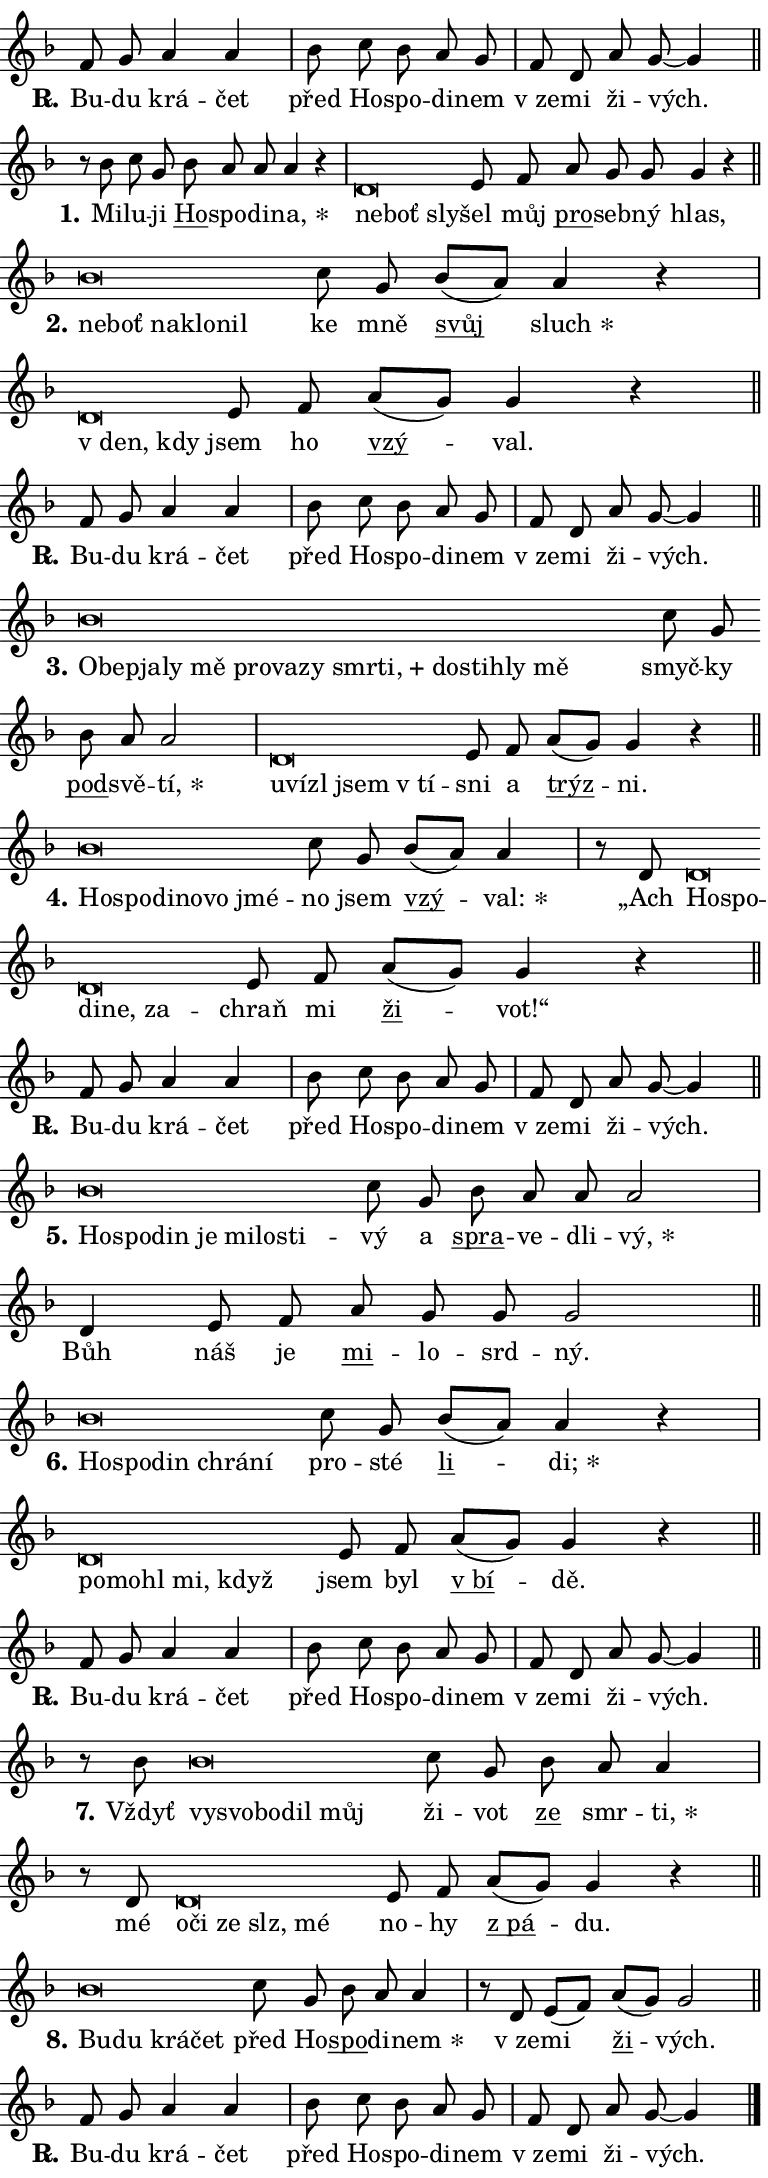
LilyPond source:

\version "2.24.0"
\header { tagline = "" }
\paper {
  indent = 0\cm
  top-margin = 0\cm
  right-margin = 0.13\cm % to fit lyric hyphens
  bottom-margin = 0\cm
  left-margin = 0\cm
  paper-width = 13\cm
  page-breaking = #ly:one-page-breaking
  system-system-spacing.basic-distance = #11
  score-system-spacing.basic-distance = #11
  ragged-last = ##f
}


%% Author: Thomas Morley
%% https://lists.gnu.org/archive/html/lilypond-user/2020-05/msg00002.html
#(define (line-position grob)
"Returns position of @var[grob} in current system:
   @code{'start}, if at first time-step
   @code{'end}, if at last time-step
   @code{'middle} otherwise
"
  (let* ((col (ly:item-get-column grob))
         (ln (ly:grob-object col 'left-neighbor))
         (rn (ly:grob-object col 'right-neighbor))
         (col-to-check-left (if (ly:grob? ln) ln col))
         (col-to-check-right (if (ly:grob? rn) rn col))
         (break-dir-left
           (and
             (ly:grob-property col-to-check-left 'non-musical #f)
             (ly:item-break-dir col-to-check-left)))
         (break-dir-right
           (and
             (ly:grob-property col-to-check-right 'non-musical #f)
             (ly:item-break-dir col-to-check-right))))
        (cond ((eqv? 1 break-dir-left) 'start)
              ((eqv? -1 break-dir-right) 'end)
              (else 'middle))))

#(define (tranparent-at-line-position vctor)
  (lambda (grob)
  "Relying on @code{line-position} select the relevant enry from @var{vctor}.
Used to determine transparency,"
    (case (line-position grob)
      ((end) (not (vector-ref vctor 0)))
      ((middle) (not (vector-ref vctor 1)))
      ((start) (not (vector-ref vctor 2))))))

noteHeadBreakVisibility =
#(define-music-function (break-visibility)(vector?)
"Makes @code{NoteHead}s transparent relying on @var{break-visibility}"
#{
  \override NoteHead.transparent =
    #(tranparent-at-line-position break-visibility)
#})

#(define delete-ledgers-for-transparent-note-heads
  (lambda (grob)
    "Reads whether a @code{NoteHead} is transparent.
If so this @code{NoteHead} is removed from @code{'note-heads} from
@var{grob}, which is supposed to be @code{LedgerLineSpanner}.
As a result ledgers are not printed for this @code{NoteHead}"
    (let* ((nhds-array (ly:grob-object grob 'note-heads))
           (nhds-list
             (if (ly:grob-array? nhds-array)
                 (ly:grob-array->list nhds-array)
                 '()))
           ;; Relies on the transparent-property being done before
           ;; Staff.LedgerLineSpanner.after-line-breaking is executed.
           ;; This is fragile ...
           (to-keep
             (remove
               (lambda (nhd)
                 (ly:grob-property nhd 'transparent #f))
               nhds-list)))
      ;; TODO find a better method to iterate over grob-arrays, similiar
      ;; to filter/remove etc for lists
      ;; For now rebuilt from scratch
      (set! (ly:grob-object grob 'note-heads)  '())
      (for-each
        (lambda (nhd)
          (ly:pointer-group-interface::add-grob grob 'note-heads nhd))
        to-keep))))

squashNotes = {
  \override NoteHead.X-extent = #'(-0.2 . 0.2)
  \override NoteHead.Y-extent = #'(-0.75 . 0)
  \override NoteHead.stencil =
    #(lambda (grob)
       (let ((pos (ly:grob-property grob 'staff-position)))
         (begin
           (if (< pos -7) (display "ERROR: Lower brevis then expected\n") (display ""))
           (if (<= pos -6) ly:text-interface::print ly:note-head::print))))
}
unSquashNotes = {
  \revert NoteHead.X-extent
  \revert NoteHead.Y-extent
  \revert NoteHead.stencil
}

hideNotes = \noteHeadBreakVisibility #begin-of-line-visible
unHideNotes = \noteHeadBreakVisibility #all-visible

% work-around for resetting accidentals
% https://lilypond.org/doc/v2.23/Documentation/notation/displaying-rhythms#unmetered-music
cadenzaMeasure = {
  \cadenzaOff
  \partial 1024 s1024
  \cadenzaOn
}

#(define-markup-command (accent layout props text) (markup?)
  "Underline accented syllable"
  (interpret-markup layout props
    #{\markup \override #'(offset . 4.3) \underline { #text }#}))

responsum = \markup \concat {
  "R" \hspace #-1.05 \path #0.1 #'((moveto 0 0.07) (lineto 0.9 0.8)) \hspace #0.05 "."
}

spaceSize = #0.6828661417322834 % exact space size for TeX Gyre Schola

\layout {
  \context {
    \Staff
    \remove "Time_signature_engraver"
    \override LedgerLineSpanner.after-line-breaking = #delete-ledgers-for-transparent-note-heads
  }
  \context {
    \Lyrics {
      \override LyricSpace.minimum-distance = \spaceSize
      \override LyricText.font-name = #"TeX Gyre Schola"
      \override LyricText.font-size = 1
      \override StanzaNumber.font-name = #"TeX Gyre Schola Bold"
      \override StanzaNumber.font-size = 1
    }
  }
  \context {
    \Score 
    \override NoteHead.text =
      #(lambda (grob) 
        (let ((pos (ly:grob-property grob 'staff-position)))
          #{\markup {
            \combine
              \halign #-0.55 \raise #(if (= pos -6) 0 0.5) \override #'(thickness . 2) \draw-line #'(3.2 . 0)
              \musicglyph "noteheads.sM1"
          }#}))
  }
}

% magnetic-lyrics.ily
%
%   written by
%     Jean Abou Samra <jean@abou-samra.fr>
%     Werner Lemberg <wl@gnu.org>
%
%   adapted by
%     Jiri Hon <jiri.hon@gmail.com>
%
% Version 2022-Apr-15

% https://www.mail-archive.com/lilypond-user@gnu.org/msg149350.html

#(define (Left_hyphen_pointer_engraver context)
   "Collect syllable-hyphen-syllable occurrences in lyrics and store
them in properties.  This engraver only looks to the left.  For
example, if the lyrics input is @code{foo -- bar}, it does the
following.

@itemize @bullet
@item
Set the @code{text} property of the @code{LyricHyphen} grob between
@q{foo} and @q{bar} to @code{foo}.

@item
Set the @code{left-hyphen} property of the @code{LyricText} grob with
text @q{foo} to the @code{LyricHyphen} grob between @q{foo} and
@q{bar}.
@end itemize

Use this auxiliary engraver in combination with the
@code{lyric-@/text::@/apply-@/magnetic-@/offset!} hook."
   (let ((hyphen #f)
         (text #f))
     (make-engraver
      (acknowledgers
       ((lyric-syllable-interface engraver grob source-engraver)
        (set! text grob)))
      (end-acknowledgers
       ((lyric-hyphen-interface engraver grob source-engraver)
        ;(when (not (grob::has-interface grob 'lyric-space-interface))
          (set! hyphen grob)));)
      ((stop-translation-timestep engraver)
       (when (and text hyphen)
         (ly:grob-set-object! text 'left-hyphen hyphen))
       (set! text #f)
       (set! hyphen #f)))))

#(define (lyric-text::apply-magnetic-offset! grob)
   "If the space between two syllables is less than the value in
property @code{LyricText@/.details@/.squash-threshold}, move the right
syllable to the left so that it gets concatenated with the left
syllable.

Use this function as a hook for
@code{LyricText@/.after-@/line-@/breaking} if the
@code{Left_@/hyphen_@/pointer_@/engraver} is active."
   (let ((hyphen (ly:grob-object grob 'left-hyphen #f)))
     (when hyphen
       (let ((left-text (ly:spanner-bound hyphen LEFT)))
         (when (grob::has-interface left-text 'lyric-syllable-interface)
           (let* ((common (ly:grob-common-refpoint grob left-text X))
                  (this-x-ext (ly:grob-extent grob common X))
                  (left-x-ext
                   (begin
                     ;; Trigger magnetism for left-text.
                     (ly:grob-property left-text 'after-line-breaking)
                     (ly:grob-extent left-text common X)))
                  ;; `delta` is the gap width between two syllables.
                  (delta (- (interval-start this-x-ext)
                            (interval-end left-x-ext)))
                  (details (ly:grob-property grob 'details))
                  (threshold (assoc-get 'squash-threshold details 0.2)))
             (when (< delta threshold)
               (let* (;; We have to manipulate the input text so that
                      ;; ligatures crossing syllable boundaries are not
                      ;; disabled.  For languages based on the Latin
                      ;; script this is essentially a beautification.
                      ;; However, for non-Western scripts it can be a
                      ;; necessity.
                      (lt (ly:grob-property left-text 'text))
                      (rt (ly:grob-property grob 'text))
                      (is-space (grob::has-interface hyphen 'lyric-space-interface))
                      (space (if is-space " " ""))
                      (extra-delta (if is-space spaceSize 0))
                      ;; Append new syllable.
                      (ltrt-space (if (and (string? lt) (string? rt))
                                (string-append lt space rt)
                                (make-concat-markup (list lt space rt))))
                      ;; Right-align `ltrt` to the right side.
                      (ltrt-space-markup (grob-interpret-markup
                               grob
                               (make-translate-markup
                                (cons (interval-length this-x-ext) 0)
                                (make-right-align-markup ltrt-space)))))
                 (begin
                   ;; Don't print `left-text`.
                   (ly:grob-set-property! left-text 'stencil #f)
                   ;; Set text and stencil (which holds all collected
                   ;; syllables so far) and shift it to the left.
                   (ly:grob-set-property! grob 'text ltrt-space)
                   (ly:grob-set-property! grob 'stencil ltrt-space-markup)
                   (ly:grob-translate-axis! grob (- (- delta extra-delta)) X))))))))))


#(define (lyric-hyphen::displace-bounds-first grob)
   ;; Make very sure this callback isn't triggered too early.
   (let ((left (ly:spanner-bound grob LEFT))
         (right (ly:spanner-bound grob RIGHT)))
     (ly:grob-property left 'after-line-breaking)
     (ly:grob-property right 'after-line-breaking)
     (ly:lyric-hyphen::print grob)))

squashThreshold = #0.4

\layout {
  \context {
    \Lyrics
    \consists #Left_hyphen_pointer_engraver
    \override LyricText.after-line-breaking =
      #lyric-text::apply-magnetic-offset!
    \override LyricHyphen.stencil = #lyric-hyphen::displace-bounds-first
    \override LyricText.details.squash-threshold = \squashThreshold
    \override LyricHyphen.minimum-distance = 0
    \override LyricHyphen.minimum-length = \squashThreshold
  }
}

squashText = \override LyricText.details.squash-threshold = 9999
unSquashText = \override LyricText.details.squash-threshold = \squashThreshold

leftText = \override LyricText.self-alignment-X = #LEFT
unLeftText = \revert LyricText.self-alignment-X

starOffset = #(lambda (grob) 
                (let ((x_offset (ly:self-alignment-interface::aligned-on-x-parent grob)))
                  (if (= x_offset 0) 0 (+ x_offset 1.2))))

star = #(define-music-function (syllable)(string?)
"Append star separator at the end of a syllable"
#{
  \once \override LyricText.X-offset = #starOffset
  \lyricmode { \markup {
    #syllable
    \override #'((font-name . "TeX Gyre Schola Bold")) \hspace #0.2 \lower #0.65 \larger "*"
  } }
#})

starAccent = #(define-music-function (syllable)(string?)
"Append star separator at the end of a syllable and make accent"
#{
  \once \override LyricText.X-offset = #starOffset
  \lyricmode { \markup {
    \accent #syllable
    \override #'((font-name . "TeX Gyre Schola Bold")) \hspace #0.2 \lower #0.65 \larger "*"
  } }
#})

breath = #(define-music-function (syllable)(string?)
"Append breathing indicator at the end of a syllable"
#{
  \lyricmode { \markup { #syllable "+" } }
#})

optionalBreath = #(define-music-function (syllable)(string?)
"Append optional breathing indicator at the end of a syllable"
#{
  \lyricmode { \markup { #syllable "(+)" } }
#})


\score {
    <<
        \new Voice = "melody" { \cadenzaOn \key f \major \relative { f'8 g a4 a \cadenzaMeasure \bar "|" bes8 c bes a g \cadenzaMeasure \bar "|" f d a' g~ g4 \cadenzaMeasure \bar "||" \break } }
        \new Lyrics \lyricsto "melody" { \lyricmode { \set stanza = \responsum
Bu -- du krá -- čet před Ho -- spo -- di -- nem "v ze" -- mi ži -- vých. } }
    >>
    \layout {}
}

\score {
    <<
        \new Voice = "melody" { \cadenzaOn \key f \major \relative { r8 bes' c8 g \bar "" bes a a a4 r \cadenzaMeasure \bar "|" \squashNotes d,\breve*1/16 \hideNotes \breve*1/16 \breve*1/16 \bar "" \unHideNotes \unSquashNotes e8 f \bar "" a g g g4 r \cadenzaMeasure \bar "||" \break } }
        \new Lyrics \lyricsto "melody" { \lyricmode { \set stanza = "1."
Mi -- lu -- ji \markup \accent Ho -- spo -- di -- \star na, \leftText ne -- \squashText boť sly -- \unLeftText \unSquashText šel můj \markup \accent pro -- seb -- ný hlas, } }
    >>
    \layout {}
}

\score {
    <<
        \new Voice = "melody" { \cadenzaOn \key f \major \relative { \squashNotes bes'\breve*1/16 \hideNotes \breve*1/16 \bar "" \breve*1/16 \bar "" \breve*1/16 \breve*1/16 \bar "" \unHideNotes \unSquashNotes c8 g \bar "" bes[( a)] a4 r \cadenzaMeasure \bar "|" \squashNotes d,\breve*1/16 \hideNotes \breve*1/16 \bar "" \unHideNotes \unSquashNotes e8 f \bar "" a[( g)] g4 r \cadenzaMeasure \bar "||" \break } }
        \new Lyrics \lyricsto "melody" { \lyricmode { \set stanza = "2."
\leftText ne -- \squashText boť na -- klo -- nil \unLeftText \unSquashText ke mně \markup \accent svůj \star sluch \leftText "v den," \squashText kdy \unLeftText \unSquashText jsem ho \markup \accent vzý -- val. } }
    >>
    \layout {}
}

\score {
    <<
        \new Voice = "melody" { \cadenzaOn \key f \major \relative { f'8 g a4 a \cadenzaMeasure \bar "|" bes8 c bes a g \cadenzaMeasure \bar "|" f d a' g~ g4 \cadenzaMeasure \bar "||" \break } }
        \new Lyrics \lyricsto "melody" { \lyricmode { \set stanza = \responsum
Bu -- du krá -- čet před Ho -- spo -- di -- nem "v ze" -- mi ži -- vých. } }
    >>
    \layout {}
}

\score {
    <<
        \new Voice = "melody" { \cadenzaOn \key f \major \relative { \squashNotes bes'\breve*1/16 \hideNotes \breve*1/16 \bar "" \breve*1/16 \bar "" \breve*1/16 \bar "" \breve*1/16 \bar "" \breve*1/16 \bar "" \breve*1/16 \bar "" \breve*1/16 \bar "" \breve*1/16 \bar "" \breve*1/16 \bar "" \breve*1/16 \bar "" \breve*1/16 \bar "" \breve*1/16 \breve*1/16 \bar "" \unHideNotes \unSquashNotes c8 g \bar "" bes a a2 \cadenzaMeasure \bar "|" \squashNotes d,\breve*1/16 \hideNotes \breve*1/16 \bar "" \breve*1/16 \bar "" \breve*1/16 \breve*1/16 \bar "" \unHideNotes \unSquashNotes e8 f \bar "" a[( g)] g4 r \cadenzaMeasure \bar "||" \break } }
        \new Lyrics \lyricsto "melody" { \lyricmode { \set stanza = "3."
\leftText O -- \squashText be -- pja -- ly mě pro -- va -- zy smr -- \breath "ti," do -- sti -- hly mě \unLeftText \unSquashText smyč -- ky \markup \accent pod -- svě -- \star tí, \leftText u -- \squashText ví -- zl jsem "v tí" -- \unLeftText \unSquashText sni a \markup \accent trýz -- ni. } }
    >>
    \layout {}
}

\score {
    <<
        \new Voice = "melody" { \cadenzaOn \key f \major \relative { \squashNotes bes'\breve*1/16 \hideNotes \breve*1/16 \bar "" \breve*1/16 \bar "" \breve*1/16 \bar "" \breve*1/16 \breve*1/16 \bar "" \unHideNotes \unSquashNotes c8 g \bar "" bes[( a)] a4 \cadenzaMeasure \bar "|" r8 d,8 \squashNotes d\breve*1/16 \hideNotes \breve*1/16 \bar "" \breve*1/16 \bar "" \breve*1/16 \breve*1/16 \bar "" \unHideNotes \unSquashNotes e8 f \bar "" a[( g)] g4 r \cadenzaMeasure \bar "||" \break } }
        \new Lyrics \lyricsto "melody" { \lyricmode { \set stanza = "4."
\leftText Ho -- \squashText spo -- di -- no -- vo jmé -- \unLeftText \unSquashText no jsem \markup \accent vzý -- \star val: „Ach \leftText Ho -- \squashText spo -- di -- ne, za -- \unLeftText \unSquashText chraň mi \markup \accent ži -- vot!“ } }
    >>
    \layout {}
}

\score {
    <<
        \new Voice = "melody" { \cadenzaOn \key f \major \relative { f'8 g a4 a \cadenzaMeasure \bar "|" bes8 c bes a g \cadenzaMeasure \bar "|" f d a' g~ g4 \cadenzaMeasure \bar "||" \break } }
        \new Lyrics \lyricsto "melody" { \lyricmode { \set stanza = \responsum
Bu -- du krá -- čet před Ho -- spo -- di -- nem "v ze" -- mi ži -- vých. } }
    >>
    \layout {}
}

\score {
    <<
        \new Voice = "melody" { \cadenzaOn \key f \major \relative { \squashNotes bes'\breve*1/16 \hideNotes \breve*1/16 \bar "" \breve*1/16 \bar "" \breve*1/16 \bar "" \breve*1/16 \bar "" \breve*1/16 \breve*1/16 \bar "" \unHideNotes \unSquashNotes c8 g \bar "" bes a a a2 \cadenzaMeasure \bar "|" d,4 e8 f \bar "" a g g g2 \cadenzaMeasure \bar "||" \break } }
        \new Lyrics \lyricsto "melody" { \lyricmode { \set stanza = "5."
\leftText Ho -- \squashText spo -- din je mi -- lo -- sti -- \unLeftText \unSquashText vý a \markup \accent spra -- ve -- dli -- \star vý, Bůh náš je \markup \accent mi -- lo -- srd -- ný. } }
    >>
    \layout {}
}

\score {
    <<
        \new Voice = "melody" { \cadenzaOn \key f \major \relative { \squashNotes bes'\breve*1/16 \hideNotes \breve*1/16 \bar "" \breve*1/16 \bar "" \breve*1/16 \breve*1/16 \bar "" \unHideNotes \unSquashNotes c8 g \bar "" bes[( a)] a4 r \cadenzaMeasure \bar "|" \squashNotes d,\breve*1/16 \hideNotes \breve*1/16 \bar "" \breve*1/16 \bar "" \breve*1/16 \breve*1/16 \bar "" \unHideNotes \unSquashNotes e8 f \bar "" a[( g)] g4 r \cadenzaMeasure \bar "||" \break } }
        \new Lyrics \lyricsto "melody" { \lyricmode { \set stanza = "6."
\leftText Ho -- \squashText spo -- din chrá -- ní \unLeftText \unSquashText pro -- sté \markup \accent li -- \star di; \leftText po -- \squashText mo -- hl mi, když \unLeftText \unSquashText jsem byl \markup \accent "v bí" -- dě. } }
    >>
    \layout {}
}

\score {
    <<
        \new Voice = "melody" { \cadenzaOn \key f \major \relative { f'8 g a4 a \cadenzaMeasure \bar "|" bes8 c bes a g \cadenzaMeasure \bar "|" f d a' g~ g4 \cadenzaMeasure \bar "||" \break } }
        \new Lyrics \lyricsto "melody" { \lyricmode { \set stanza = \responsum
Bu -- du krá -- čet před Ho -- spo -- di -- nem "v ze" -- mi ži -- vých. } }
    >>
    \layout {}
}

\score {
    <<
        \new Voice = "melody" { \cadenzaOn \key f \major \relative { r8 bes'8 \squashNotes bes\breve*1/16 \hideNotes \breve*1/16 \bar "" \breve*1/16 \bar "" \breve*1/16 \breve*1/16 \bar "" \unHideNotes \unSquashNotes c8 g \bar "" bes a a4 \cadenzaMeasure \bar "|" r8 d, \squashNotes d\breve*1/16 \hideNotes \breve*1/16 \bar "" \breve*1/16 \bar "" \breve*1/16 \breve*1/16 \bar "" \unHideNotes \unSquashNotes e8 f \bar "" a[( g)] g4 r \cadenzaMeasure \bar "||" \break } }
        \new Lyrics \lyricsto "melody" { \lyricmode { \set stanza = "7."
Vždyť \leftText vy -- \squashText svo -- bo -- dil můj \unLeftText \unSquashText ži -- vot \markup \accent ze smr -- \star ti, mé \leftText o -- \squashText či ze slz, mé \unLeftText \unSquashText no -- hy \markup \accent "z pá" -- du. } }
    >>
    \layout {}
}

\score {
    <<
        \new Voice = "melody" { \cadenzaOn \key f \major \relative { \squashNotes bes'\breve*1/16 \hideNotes \breve*1/16 \bar "" \breve*1/16 \breve*1/16 \bar "" \unHideNotes \unSquashNotes c8 g \bar "" bes a a4 \cadenzaMeasure \bar "|" r8 d,8 e8[( f)] \bar "" a[( g)] g2 \cadenzaMeasure \bar "||" \break } }
        \new Lyrics \lyricsto "melody" { \lyricmode { \set stanza = "8."
\leftText Bu -- \squashText du krá -- čet \unLeftText \unSquashText před Ho -- \markup \accent spo -- di -- \star nem "v ze" -- mi \markup \accent ži -- vých. } }
    >>
    \layout {}
}

\score {
    <<
        \new Voice = "melody" { \cadenzaOn \key f \major \relative { f'8 g a4 a \cadenzaMeasure \bar "|" bes8 c bes a g \cadenzaMeasure \bar "|" f d a' g~ g4 \cadenzaMeasure \bar "||" \break } \bar "|." }
        \new Lyrics \lyricsto "melody" { \lyricmode { \set stanza = \responsum
Bu -- du krá -- čet před Ho -- spo -- di -- nem "v ze" -- mi ži -- vých. } }
    >>
    \layout {}
}
